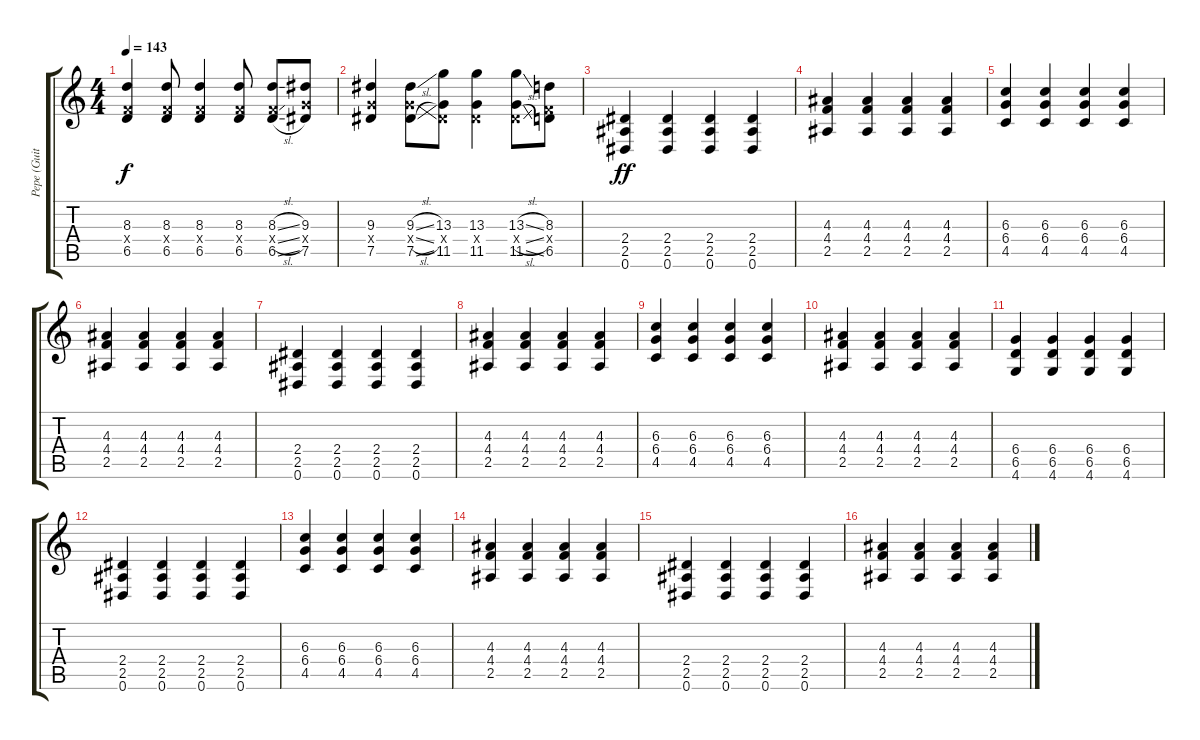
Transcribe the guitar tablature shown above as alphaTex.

\track ("Pepe (Guitarra)" "Pepe (Guit") {instrument distortionguitar}
\staff {score tabs}
\tuning (Eb4 Bb3 Gb3 Db3 Ab2 Eb2) {hide}
\ts (4 4)
\tempo 143
\clef g2
\ks c
(8.3 4.4{x} 6.5).4{dy f volume 14} (8.3 4.4{x} 6.5).8 (8.3 4.4{x} 6.5).4 (8.3 4.4{x} 6.5).8 (8.3{sl} 4.4{sl x} 6.5{sl}).8 (9.3 6.4{x} 7.5).8 |
(9.3 6.4{x} 7.5).4 (9.3{sl} 6.4{sl x} 7.5{sl}).8 (13.3 2.4{x} 11.5).8 (13.3 2.4{x} 11.5).4 (13.3{sl} 2.4{sl x} 11.5{sl}).8 (8.3 4.4{x} 6.5).8 |
(2.4 2.5 0.6).4{dy ff instrument distortionguitar} (2.4 2.5 0.6).4 (2.4 2.5 0.6).4 (2.4 2.5 0.6).4 |
(4.3 4.4 2.5).4 (4.3 4.4 2.5).4 (4.3 4.4 2.5).4 (4.3 4.4 2.5).4 |
(6.3 6.4 4.5).4 (6.3 6.4 4.5).4 (6.3 6.4 4.5).4 (6.3 6.4 4.5).4 |
(4.3 4.4 2.5).4 (4.3 4.4 2.5).4 (4.3 4.4 2.5).4 (4.3 4.4 2.5).4 |
(2.4 2.5 0.6).4{instrument distortionguitar} (2.4 2.5 0.6).4 (2.4 2.5 0.6).4 (2.4 2.5 0.6).4 |
(4.3 4.4 2.5).4 (4.3 4.4 2.5).4 (4.3 4.4 2.5).4 (4.3 4.4 2.5).4 |
(6.3 6.4 4.5).4 (6.3 6.4 4.5).4 (6.3 6.4 4.5).4 (6.3 6.4 4.5).4 |
(4.3 4.4 2.5).4 (4.3 4.4 2.5).4 (4.3 4.4 2.5).4 (4.3 4.4 2.5).4 |
(6.4 6.5 4.6).4 (6.4 6.5 4.6).4 (6.4 6.5 4.6).4 (6.4 6.5 4.6).4 |
(2.4 2.5 0.6).4 (2.4 2.5 0.6).4 (2.4 2.5 0.6).4 (2.4 2.5 0.6).4 |
(6.3 6.4 4.5).4 (6.3 6.4 4.5).4 (6.3 6.4 4.5).4 (6.3 6.4 4.5).4 |
(4.3 4.4 2.5).4 (4.3 4.4 2.5).4 (4.3 4.4 2.5).4 (4.3 4.4 2.5).4 |
(2.4 2.5 0.6).4{instrument distortionguitar} (2.4 2.5 0.6).4 (2.4 2.5 0.6).4 (2.4 2.5 0.6).4 |
(4.3 4.4 2.5).4 (4.3 4.4 2.5).4 (4.3 4.4 2.5).4 (4.3 4.4 2.5).4
